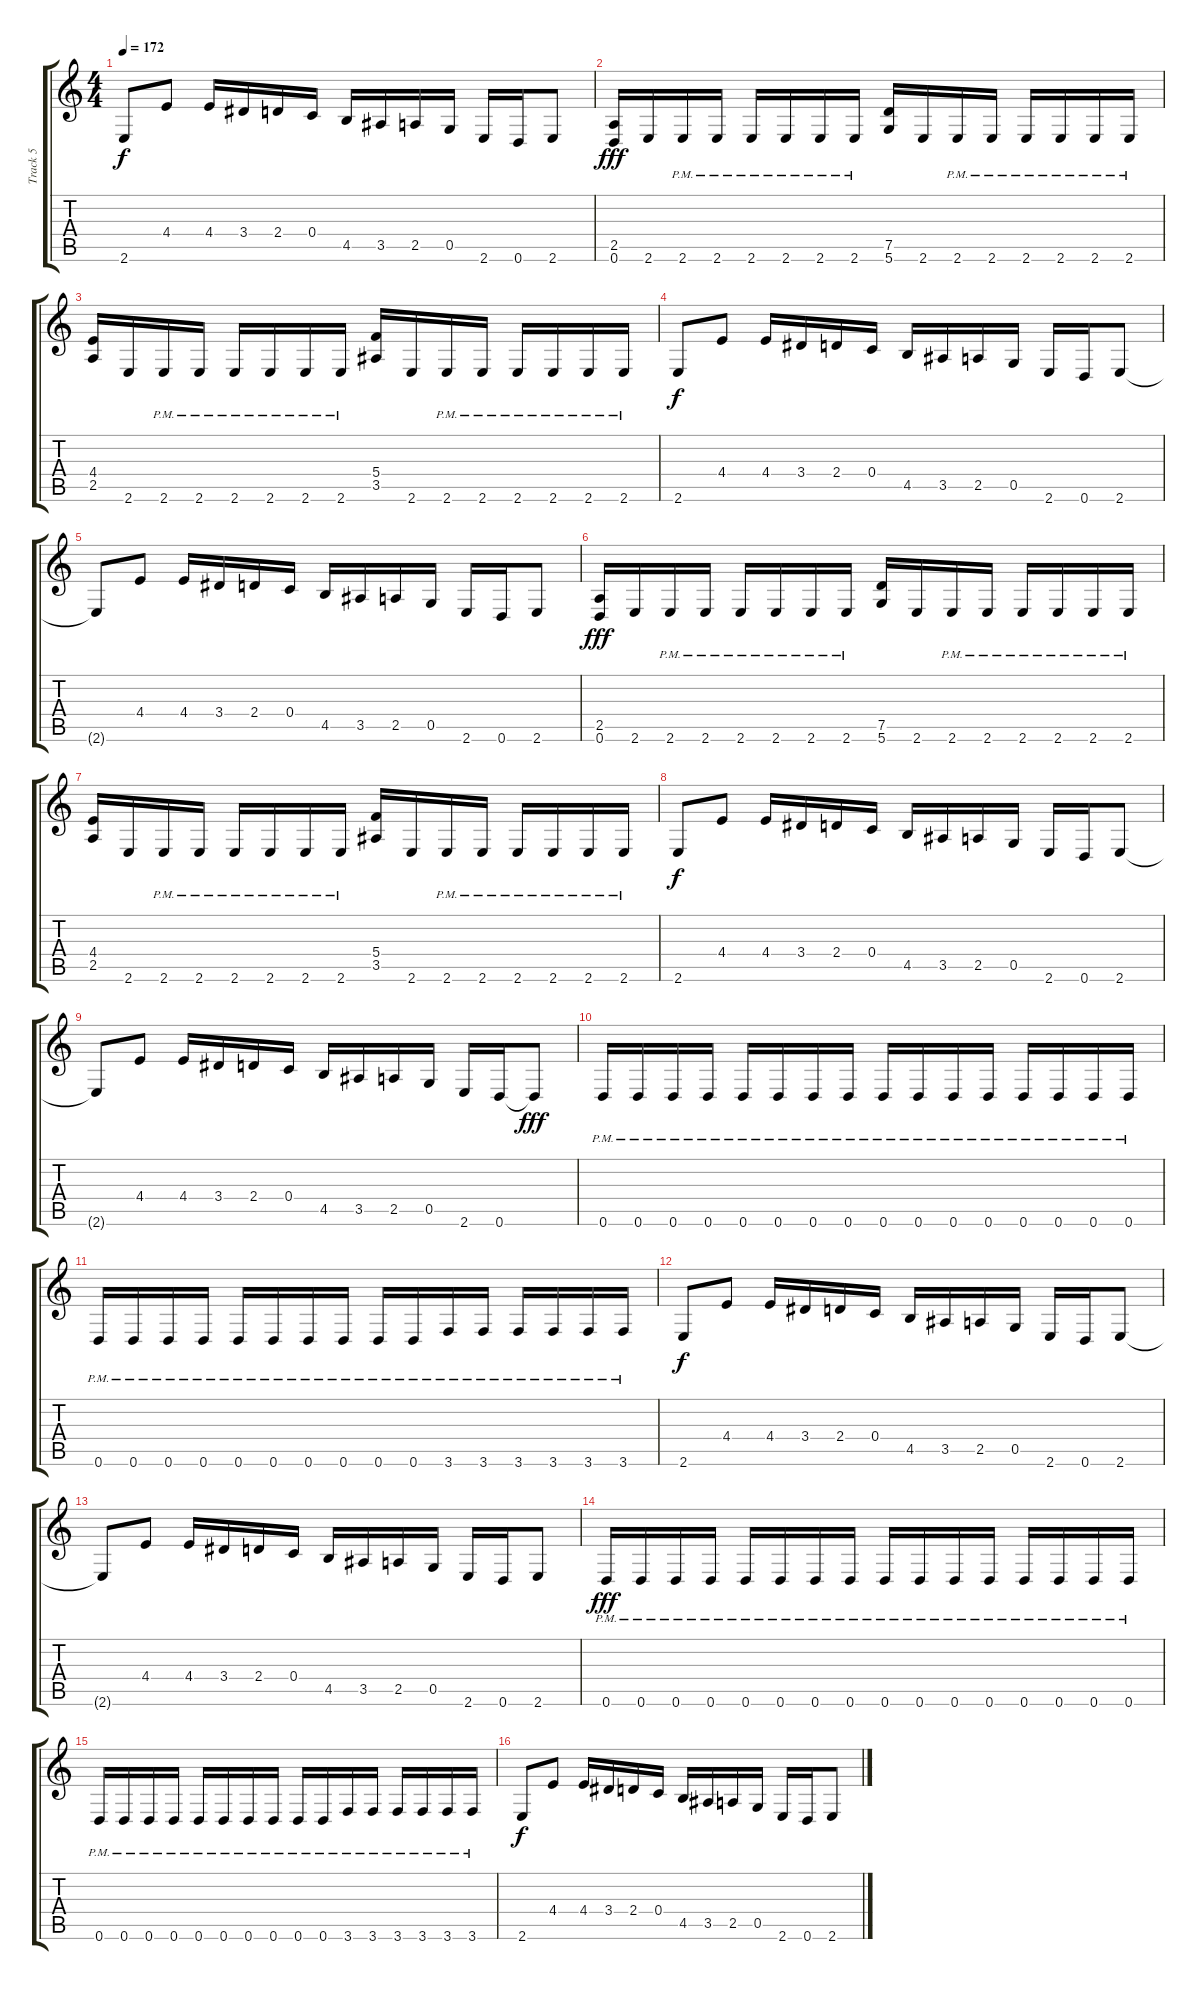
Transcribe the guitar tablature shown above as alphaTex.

\track ("Track 5" "Track 5") {instrument overdrivenguitar}
\staff {score tabs}
\tuning (D4 A3 F3 C3 G2 D2) {hide}
\ts (4 4)
\tempo 172
\clef g2
\ks c
2.6{t}.8{dy f} 4.4.8 4.4.16 3.4.16 2.4.16 0.4.16 4.5.16 3.5.16 2.5.16 0.5.16 2.6.16 0.6.16 2.6.8 |
(2.5 0.6).16{dy fff} 2.6.16 2.6{pm}.16 2.6{pm}.16 2.6{pm}.16 2.6{pm}.16 2.6{pm}.16 2.6{pm}.16 (7.5 5.6).16 2.6.16 2.6{pm}.16 2.6{pm}.16 2.6{pm}.16 2.6{pm}.16 2.6{pm}.16 2.6{pm}.16 |
(4.4 2.5).16 2.6.16 2.6{pm}.16 2.6{pm}.16 2.6{pm}.16 2.6{pm}.16 2.6{pm}.16 2.6{pm}.16 (5.4 3.5).16 2.6.16 2.6{pm}.16 2.6{pm}.16 2.6{pm}.16 2.6{pm}.16 2.6{pm}.16 2.6{pm}.16 |
2.6.8{dy f} 4.4.8 4.4.16 3.4.16 2.4.16 0.4.16 4.5.16 3.5.16 2.5.16 0.5.16 2.6.16 0.6.16 2.6.8 |
2.6{t}.8 4.4.8 4.4.16 3.4.16 2.4.16 0.4.16 4.5.16 3.5.16 2.5.16 0.5.16 2.6.16 0.6.16 2.6.8 |
(2.5 0.6).16{dy fff} 2.6.16 2.6{pm}.16 2.6{pm}.16 2.6{pm}.16 2.6{pm}.16 2.6{pm}.16 2.6{pm}.16 (7.5 5.6).16 2.6.16 2.6{pm}.16 2.6{pm}.16 2.6{pm}.16 2.6{pm}.16 2.6{pm}.16 2.6{pm}.16 |
(4.4 2.5).16 2.6.16 2.6{pm}.16 2.6{pm}.16 2.6{pm}.16 2.6{pm}.16 2.6{pm}.16 2.6{pm}.16 (5.4 3.5).16 2.6.16 2.6{pm}.16 2.6{pm}.16 2.6{pm}.16 2.6{pm}.16 2.6{pm}.16 2.6{pm}.16 |
2.6.8{dy f} 4.4.8 4.4.16 3.4.16 2.4.16 0.4.16 4.5.16 3.5.16 2.5.16 0.5.16 2.6.16 0.6.16 2.6.8 |
2.6{t}.8 4.4.8 4.4.16 3.4.16 2.4.16 0.4.16 4.5.16 3.5.16 2.5.16 0.5.16 2.6.16 0.6.16 0.6{t}.8{dy fff} |
0.6{pm}.16 0.6{pm}.16 0.6{pm}.16 0.6{pm}.16 0.6{pm}.16 0.6{pm}.16 0.6{pm}.16 0.6{pm}.16 0.6{pm}.16 0.6{pm}.16 0.6{pm}.16 0.6{pm}.16 0.6{pm}.16 0.6{pm}.16 0.6{pm}.16 0.6{pm}.16 |
0.6{pm}.16 0.6{pm}.16 0.6{pm}.16 0.6{pm}.16 0.6{pm}.16 0.6{pm}.16 0.6{pm}.16 0.6{pm}.16 0.6{pm}.16 0.6{pm}.16 3.6{pm}.16 3.6{pm}.16 3.6{pm}.16 3.6{pm}.16 3.6{pm}.16 3.6{pm}.16 |
2.6.8{dy f} 4.4.8 4.4.16 3.4.16 2.4.16 0.4.16 4.5.16 3.5.16 2.5.16 0.5.16 2.6.16 0.6.16 2.6.8 |
2.6{t}.8 4.4.8 4.4.16 3.4.16 2.4.16 0.4.16 4.5.16 3.5.16 2.5.16 0.5.16 2.6.16 0.6.16 2.6.8 |
0.6{pm}.16{dy fff} 0.6{pm}.16 0.6{pm}.16 0.6{pm}.16 0.6{pm}.16 0.6{pm}.16 0.6{pm}.16 0.6{pm}.16 0.6{pm}.16 0.6{pm}.16 0.6{pm}.16 0.6{pm}.16 0.6{pm}.16 0.6{pm}.16 0.6{pm}.16 0.6{pm}.16 |
0.6{pm}.16 0.6{pm}.16 0.6{pm}.16 0.6{pm}.16 0.6{pm}.16 0.6{pm}.16 0.6{pm}.16 0.6{pm}.16 0.6{pm}.16 0.6{pm}.16 3.6{pm}.16 3.6{pm}.16 3.6{pm}.16 3.6{pm}.16 3.6{pm}.16 3.6{pm}.16 |
2.6.8{dy f} 4.4.8 4.4.16 3.4.16 2.4.16 0.4.16 4.5.16 3.5.16 2.5.16 0.5.16 2.6.16 0.6.16 2.6.8
